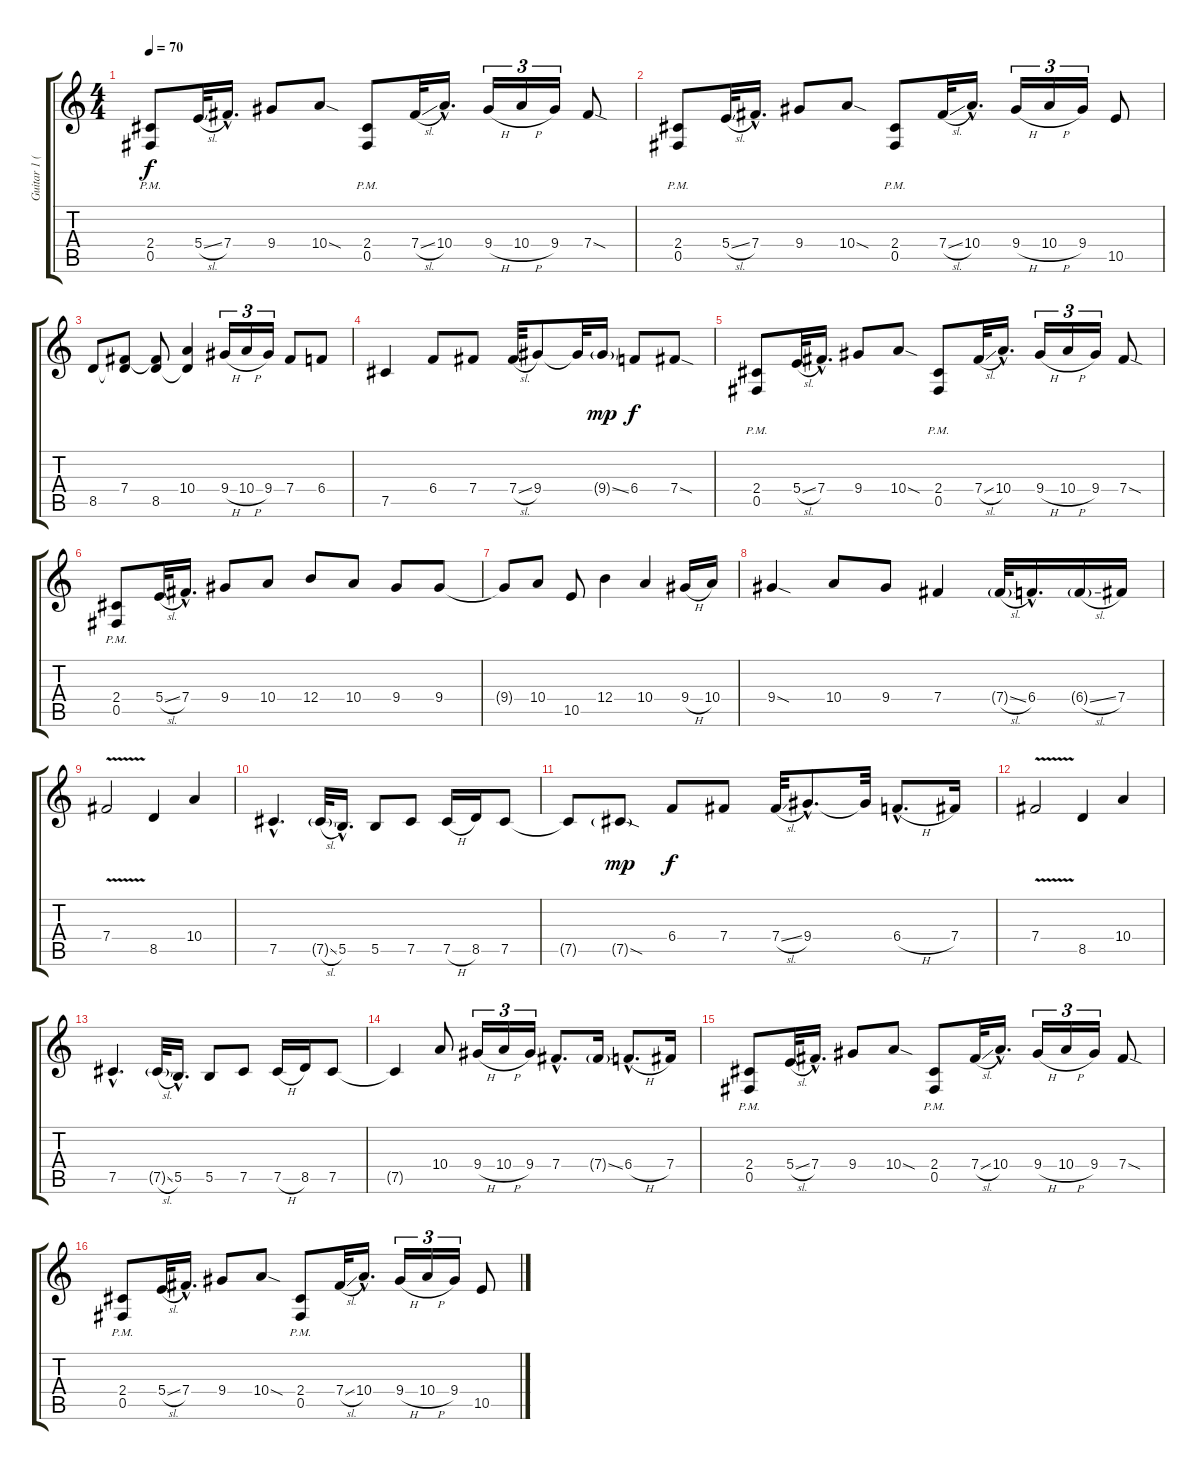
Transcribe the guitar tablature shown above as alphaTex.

\track ("Guitar 1 (Distortion)" "Guitar 1 (") {instrument distortionguitar}
\staff {score tabs}
\tuning (Db4 Ab3 E3 B2 Gb2 Db2) {hide}
\ts (4 4)
\tempo 70
\clef g2
\ks c
(2.4{pm} 0.5{pm}).8{dy f} 5.4{sl}.32 7.4{hac}.16{d} 9.4.8 10.4{sod}.8 (2.4{pm} 0.5{pm}).8 7.4{sl}.32 10.4{hac}.16{d} 9.4{h}.16{tu (3 2)} 10.4{h}.16{tu (3 2)} 9.4.16{tu (3 2)} 7.4{sod}.8 |
(2.4{pm} 0.5{pm}).8 5.4{sl}.32 7.4{hac}.16{d} 9.4.8 10.4{sod}.8 (2.4{pm} 0.5{pm}).8 7.4{sl}.32 10.4{hac}.16{d} 9.4{h}.16{tu (3 2)} 10.4{h}.16{tu (3 2)} 9.4.16{tu (3 2)} 10.5.8 |
8.5.8 (7.4 8.5{t}).8 (7.4{t} 8.5).8 (10.4 8.5{t}).4 9.4{h}.16{tu (3 2)} 10.4{h}.16{tu (3 2)} 9.4.16{tu (3 2)} 7.4.8 6.4.8 |
7.5.4 6.4.8 7.4.8 7.4{sl}.32 9.4.8 9.4{t}.32 9.4{ss g}.16{dy mp} 6.4.8{dy f} 7.4{sod}.8 |
(2.4{pm} 0.5{pm}).8 5.4{sl}.32 7.4{hac}.16{d} 9.4.8 10.4{sod}.8 (2.4{pm} 0.5{pm}).8 7.4{sl}.32 10.4{hac}.16{d} 9.4{h}.16{tu (3 2)} 10.4{h}.16{tu (3 2)} 9.4.16{tu (3 2)} 7.4{sod}.8 |
(2.4{pm} 0.5{pm}).8 5.4{sl}.32 7.4{hac}.16{d} 9.4.8 10.4.8 12.4.8 10.4.8 9.4.8 9.4.8 |
9.4{t}.8 10.4.8 10.5.8 12.4.4 10.4.4 9.4{h}.16 10.4.16 |
9.4{sod}.4 10.4.8 9.4.8 7.4.4 7.4{sl g}.32 6.4{hac}.16{d} 6.4{sl g}.16 7.4.16 |
7.4{v}.2 8.5.4 10.4.4 |
7.5{hac}.4{d} 7.5{sl g}.32 5.5{hac}.16{d} 5.5.8 7.5.8 7.5{h}.16 8.5.16 7.5.8 |
7.5{t}.8 7.5{sod g}.8{dy mp} 6.4.8{dy f} 7.4.8 7.4{sl}.32 9.4{hac}.8{d} 9.4{t}.32 6.4{h hac}.8{d} 7.4.16 |
7.4{v}.2 8.5.4 10.4.4 |
7.5{hac}.4{d} 7.5{sl g}.32 5.5{hac}.16{d} 5.5.8 7.5.8 7.5{h}.16 8.5.16 7.5.8 |
7.5{t}.4 10.4.8 9.4{h}.16{tu (3 2)} 10.4{h}.16{tu (3 2)} 9.4.16{tu (3 2)} 7.4{hac}.8{d} 7.4{ss g}.16 6.4{h hac}.8{d} 7.4.16 |
(2.4{pm} 0.5{pm}).8 5.4{sl}.32 7.4{hac}.16{d} 9.4.8 10.4{sod}.8 (2.4{pm} 0.5{pm}).8 7.4{sl}.32 10.4{hac}.16{d} 9.4{h}.16{tu (3 2)} 10.4{h}.16{tu (3 2)} 9.4.16{tu (3 2)} 7.4{sod}.8 |
(2.4{pm} 0.5{pm}).8 5.4{sl}.32 7.4{hac}.16{d} 9.4.8 10.4{sod}.8 (2.4{pm} 0.5{pm}).8 7.4{sl}.32 10.4{hac}.16{d} 9.4{h}.16{tu (3 2)} 10.4{h}.16{tu (3 2)} 9.4.16{tu (3 2)} 10.5.8
